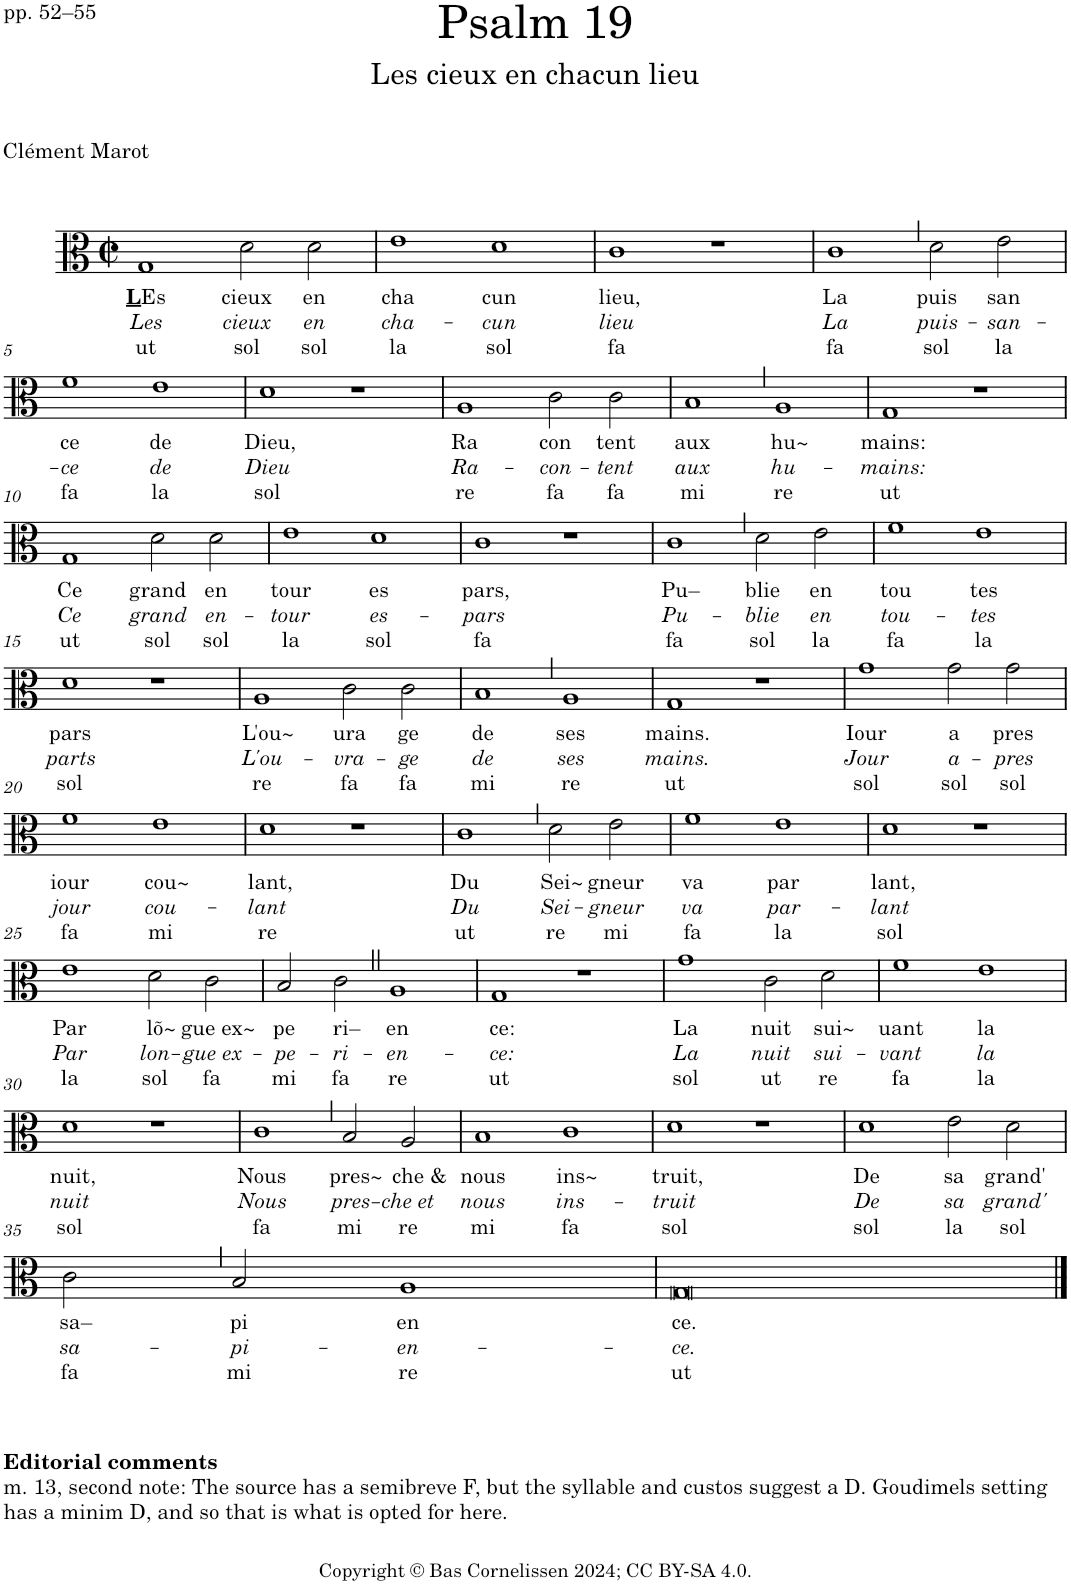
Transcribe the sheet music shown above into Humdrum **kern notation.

**kern	**text	**text	**text
*part1	*part1	*part1	*part1
*staff1	*staff1	*staff1	*staff1
*I"Voice	*	*	*
*I'Vo.	*	*	*
*clefC3	*	*	*
*k[]	*	*	*
*M4/2	*	*	*
*met(c|)	*	*	*
=1	=1	=1	=1
!	!LO:LY:b	!LO:LY:b	!LO:LY:b
1G	L Es	Les	ut
!	!LO:LY:b	!LO:LY:b	!LO:LY:b
2d\	cieux	cieux	sol
!	!LO:LY:b	!LO:LY:b	!LO:LY:b
2d\	en	en	sol
=2	=2	=2	=2
!	!LO:LY:b	!LO:LY:b	!LO:LY:b
1e	cha	cha-	la
!	!LO:LY:b	!LO:LY:b	!LO:LY:b
1d	cun	-cun	sol
=3	=3	=3	=3
!	!LO:LY:b	!LO:LY:b	!LO:LY:b
1c	lieu,	lieu	fa
1r	.	.	.
=4	=4	=4	=4
!	!LO:LY:b	!LO:LY:b	!LO:LY:b
1cZ	La	La	fa
!	!LO:LY:b	!LO:LY:b	!LO:LY:b
2d\	puis	puis-	sol
!	!LO:LY:b	!LO:LY:b	!LO:LY:b
2e\	san	-san-	la
!!LO:LB:g=z
=5	=5	=5	=5
!	!LO:LY:b	!LO:LY:b	!LO:LY:b
1f	ce	-ce	fa
!	!LO:LY:b	!LO:LY:b	!LO:LY:b
1e	de	de	la
=6	=6	=6	=6
!	!LO:LY:b	!LO:LY:b	!LO:LY:b
1d	Dieu,	Dieu	sol
1r	.	.	.
=7	=7	=7	=7
!	!LO:LY:b	!LO:LY:b	!LO:LY:b
1A	Ra	Ra-	re
!	!LO:LY:b	!LO:LY:b	!LO:LY:b
2c\	con	-con-	fa
!	!LO:LY:b	!LO:LY:b	!LO:LY:b
2c\	tent	-tent	fa
=8	=8	=8	=8
!	!LO:LY:b	!LO:LY:b	!LO:LY:b
1BZ	aux	aux	mi
!	!LO:LY:b	!LO:LY:b	!LO:LY:b
1A	hu~	hu-	re
=9	=9	=9	=9
!	!LO:LY:b	!LO:LY:b	!LO:LY:b
1G	mains:	-mains:	ut
1r	.	.	.
!!LO:LB:g=z
=10	=10	=10	=10
!	!LO:LY:b	!LO:LY:b	!LO:LY:b
1G	Ce	Ce	ut
!	!LO:LY:b	!LO:LY:b	!LO:LY:b
2d\	grand	grand	sol
!	!LO:LY:b	!LO:LY:b	!LO:LY:b
2d\	en	en-	sol
=11	=11	=11	=11
!	!LO:LY:b	!LO:LY:b	!LO:LY:b
1e	tour	-tour	la
!	!LO:LY:b	!LO:LY:b	!LO:LY:b
1d	es	es-	sol
=12	=12	=12	=12
!	!LO:LY:b	!LO:LY:b	!LO:LY:b
1c	pars,	-pars	fa
1r	.	.	.
=13	=13	=13	=13
!	!LO:LY:b	!LO:LY:b	!LO:LY:b
1cZ	Pu–	Pu-	fa
!	!LO:LY:b	!LO:LY:b	!LO:LY:b
2d\	blie	-blie	sol
!	!LO:LY:b	!LO:LY:b	!LO:LY:b
2e\	en	en	la
=14	=14	=14	=14
!	!LO:LY:b	!LO:LY:b	!LO:LY:b
1f	tou	tou-	fa
!	!LO:LY:b	!LO:LY:b	!LO:LY:b
1e	tes	-tes	la
!!LO:LB:g=z
=15	=15	=15	=15
!	!LO:LY:b	!LO:LY:b	!LO:LY:b
1d	pars	parts	sol
1r	.	.	.
=16	=16	=16	=16
!	!LO:LY:b	!LO:LY:b	!LO:LY:b
1A	L'ou~	L'ou-	re
!	!LO:LY:b	!LO:LY:b	!LO:LY:b
2c\	ura	-vra-	fa
!	!LO:LY:b	!LO:LY:b	!LO:LY:b
2c\	ge	-ge	fa
=17	=17	=17	=17
!	!LO:LY:b	!LO:LY:b	!LO:LY:b
1BZ	de	de	mi
!	!LO:LY:b	!LO:LY:b	!LO:LY:b
1A	ses	ses	re
=18	=18	=18	=18
!	!LO:LY:b	!LO:LY:b	!LO:LY:b
1G	mains.	mains.	ut
1r	.	.	.
=19	=19	=19	=19
!	!LO:LY:b	!LO:LY:b	!LO:LY:b
1g	Iour	Jour	sol
!	!LO:LY:b	!LO:LY:b	!LO:LY:b
2g\	a	a-	sol
!	!LO:LY:b	!LO:LY:b	!LO:LY:b
2g\	pres	-pres	sol
!!LO:LB:g=z
=20	=20	=20	=20
!	!LO:LY:b	!LO:LY:b	!LO:LY:b
1f	iour	jour	fa
!	!LO:LY:b	!LO:LY:b	!LO:LY:b
1e	cou~	cou-	mi
=21	=21	=21	=21
!	!LO:LY:b	!LO:LY:b	!LO:LY:b
1d	lant,	-lant	re
1r	.	.	.
=22	=22	=22	=22
!	!LO:LY:b	!LO:LY:b	!LO:LY:b
1cZ	Du	Du	ut
!	!LO:LY:b	!LO:LY:b	!LO:LY:b
2d\	Sei~	Sei-	re
!	!LO:LY:b	!LO:LY:b	!LO:LY:b
2e\	gneur	-gneur	mi
=23	=23	=23	=23
!	!LO:LY:b	!LO:LY:b	!LO:LY:b
1f	va	va	fa
!	!LO:LY:b	!LO:LY:b	!LO:LY:b
1e	par	par-	la
=24	=24	=24	=24
!	!LO:LY:b	!LO:LY:b	!LO:LY:b
1d	lant,	-lant	sol
1r	.	.	.
!!LO:LB:g=z
=25	=25	=25	=25
!	!LO:LY:b	!LO:LY:b	!LO:LY:b
1e	Par	Par	la
!	!LO:LY:b	!LO:LY:b	!LO:LY:b
2d\	lõ~	lon-	sol
!	!LO:LY:b	!LO:LY:b	!LO:LY:b
2c\	gue ex~	-gue ex-	fa
=26	=26	=26	=26
!	!LO:LY:b	!LO:LY:b	!LO:LY:b
2B/	pe	-pe-	mi
!	!LO:LY:b	!LO:LY:b	!LO:LY:b
2cZ\	ri–	-ri-	fa
!	!LO:LY:b	!LO:LY:b	!LO:LY:b
1A	en	-en-	re
=27	=27	=27	=27
!	!LO:LY:b	!LO:LY:b	!LO:LY:b
1G	ce:	-ce:	ut
1r	.	.	.
=28	=28	=28	=28
!	!LO:LY:b	!LO:LY:b	!LO:LY:b
1g	La	La	sol
!	!LO:LY:b	!LO:LY:b	!LO:LY:b
2c\	nuit	nuit	ut
!	!LO:LY:b	!LO:LY:b	!LO:LY:b
2d\	sui~	sui-	re
=29	=29	=29	=29
!	!LO:LY:b	!LO:LY:b	!LO:LY:b
1f	uant	-vant	fa
!	!LO:LY:b	!LO:LY:b	!LO:LY:b
1e	la	la	la
!!LO:LB:g=z
=30	=30	=30	=30
!	!LO:LY:b	!LO:LY:b	!LO:LY:b
1d	nuit,	nuit	sol
1r	.	.	.
=31	=31	=31	=31
!	!LO:LY:b	!LO:LY:b	!LO:LY:b
1cZ	Nous	Nous	fa
!	!LO:LY:b	!LO:LY:b	!LO:LY:b
2B/	pres~	pres-	mi
!	!LO:LY:b	!LO:LY:b	!LO:LY:b
2A/	che &	-che et	re
=32	=32	=32	=32
!	!LO:LY:b	!LO:LY:b	!LO:LY:b
1B	nous	nous	mi
!	!LO:LY:b	!LO:LY:b	!LO:LY:b
1c	ins~	ins-	fa
=33	=33	=33	=33
!	!LO:LY:b	!LO:LY:b	!LO:LY:b
1d	truit,	-truit	sol
1r	.	.	.
=34	=34	=34	=34
!	!LO:LY:b	!LO:LY:b	!LO:LY:b
1d	De	De	sol
!	!LO:LY:b	!LO:LY:b	!LO:LY:b
2e\	sa	sa	la
!	!LO:LY:b	!LO:LY:b	!LO:LY:b
2d\	grand'	grand'	sol
!!LO:LB:g=z
=35	=35	=35	=35
!LO:TX:b:B:t=Editorial comments	!	!	!
!LO:TX:b:t=m. 13, second note&colon; The source has a semibreve F, but the syllable and custos suggest a D. Goudimels setting	!	!	!
!LO:TX:b:t=has a minim D, and so that is what is opted for here.	!	!	!
!	!LO:LY:b	!LO:LY:b	!LO:LY:b
2cZ\	sa–	sa-	fa
!	!LO:LY:b	!LO:LY:b	!LO:LY:b
2B/	pi	-pi-	mi
!	!LO:LY:b	!LO:LY:b	!LO:LY:b
1A	en	-en-	re
=36	=36	=36	=36
!	!LO:LY:b	!LO:LY:b	!LO:LY:b
0G	ce.	-ce.	ut
==	==	==	==
*-	*-	*-	*-
